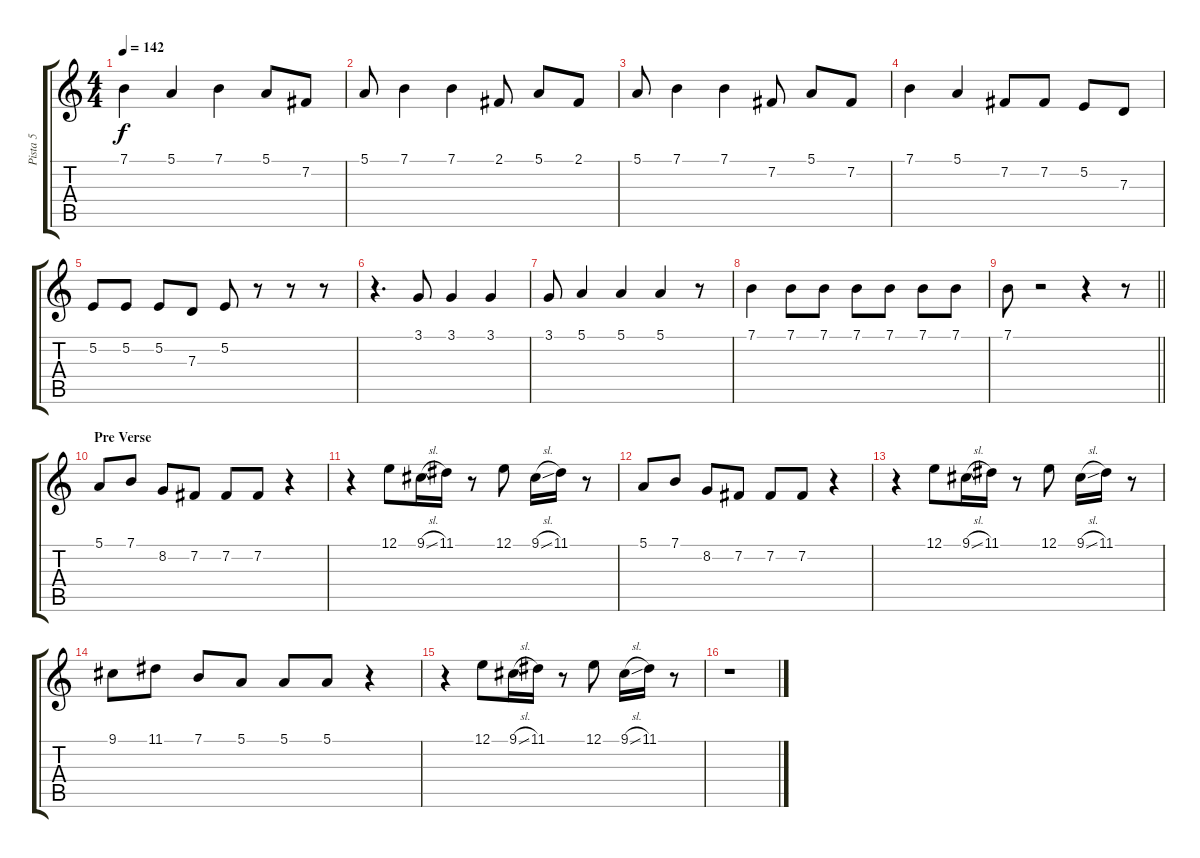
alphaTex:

\track ("Pista 5" "Pista 5") {instrument lead2sawtooth}
\staff {score tabs}
\tuning (E4 B3 G3 D3 A2 E2) {hide}
\ts (4 4)
\tempo 142
\clef g2
\ks c
7.1.4{dy f} 5.1.4 7.1.4 5.1.8 7.2.8 |
5.1.8 7.1.4 7.1.4 2.1.8 5.1.8 2.1.8 |
5.1.8 7.1.4 7.1.4 7.2.8 5.1.8 7.2.8 |
7.1.4 5.1.4 7.2.8 7.2.8 5.2.8 7.3.8 |
5.2.8 5.2.8 5.2.8 7.3.8 5.2.8 r.8 r.8 r.8 |
r.4{d} 3.1.8 3.1.4 3.1.4 |
3.1.8 5.1.4 5.1.4 5.1.4 r.8 |
7.1.4 7.1.8 7.1.8 7.1.8 7.1.8 7.1.8 7.1.8 |
\barLineRight lightlight
7.1.8 r.2 r.4 r.8 |
\section ("" "Pre Verse ")
5.1.8 7.1.8 8.2.8 7.2.8 7.2.8 7.2.8 r.4 |
r.4 12.1.8 9.1{sl}.16 11.1.16 r.8 12.1.8 9.1{sl}.16 11.1.16 r.8 |
5.1.8 7.1.8 8.2.8 7.2.8 7.2.8 7.2.8 r.4 |
r.4 12.1.8 9.1{sl}.16 11.1.16 r.8 12.1.8 9.1{sl}.16 11.1.16 r.8 |
9.1.8 11.1.8 7.1.8 5.1.8 5.1.8 5.1.8 r.4 |
r.4 12.1.8 9.1{sl}.16 11.1.16 r.8 12.1.8 9.1{sl}.16 11.1.16 r.8 |
r.1
